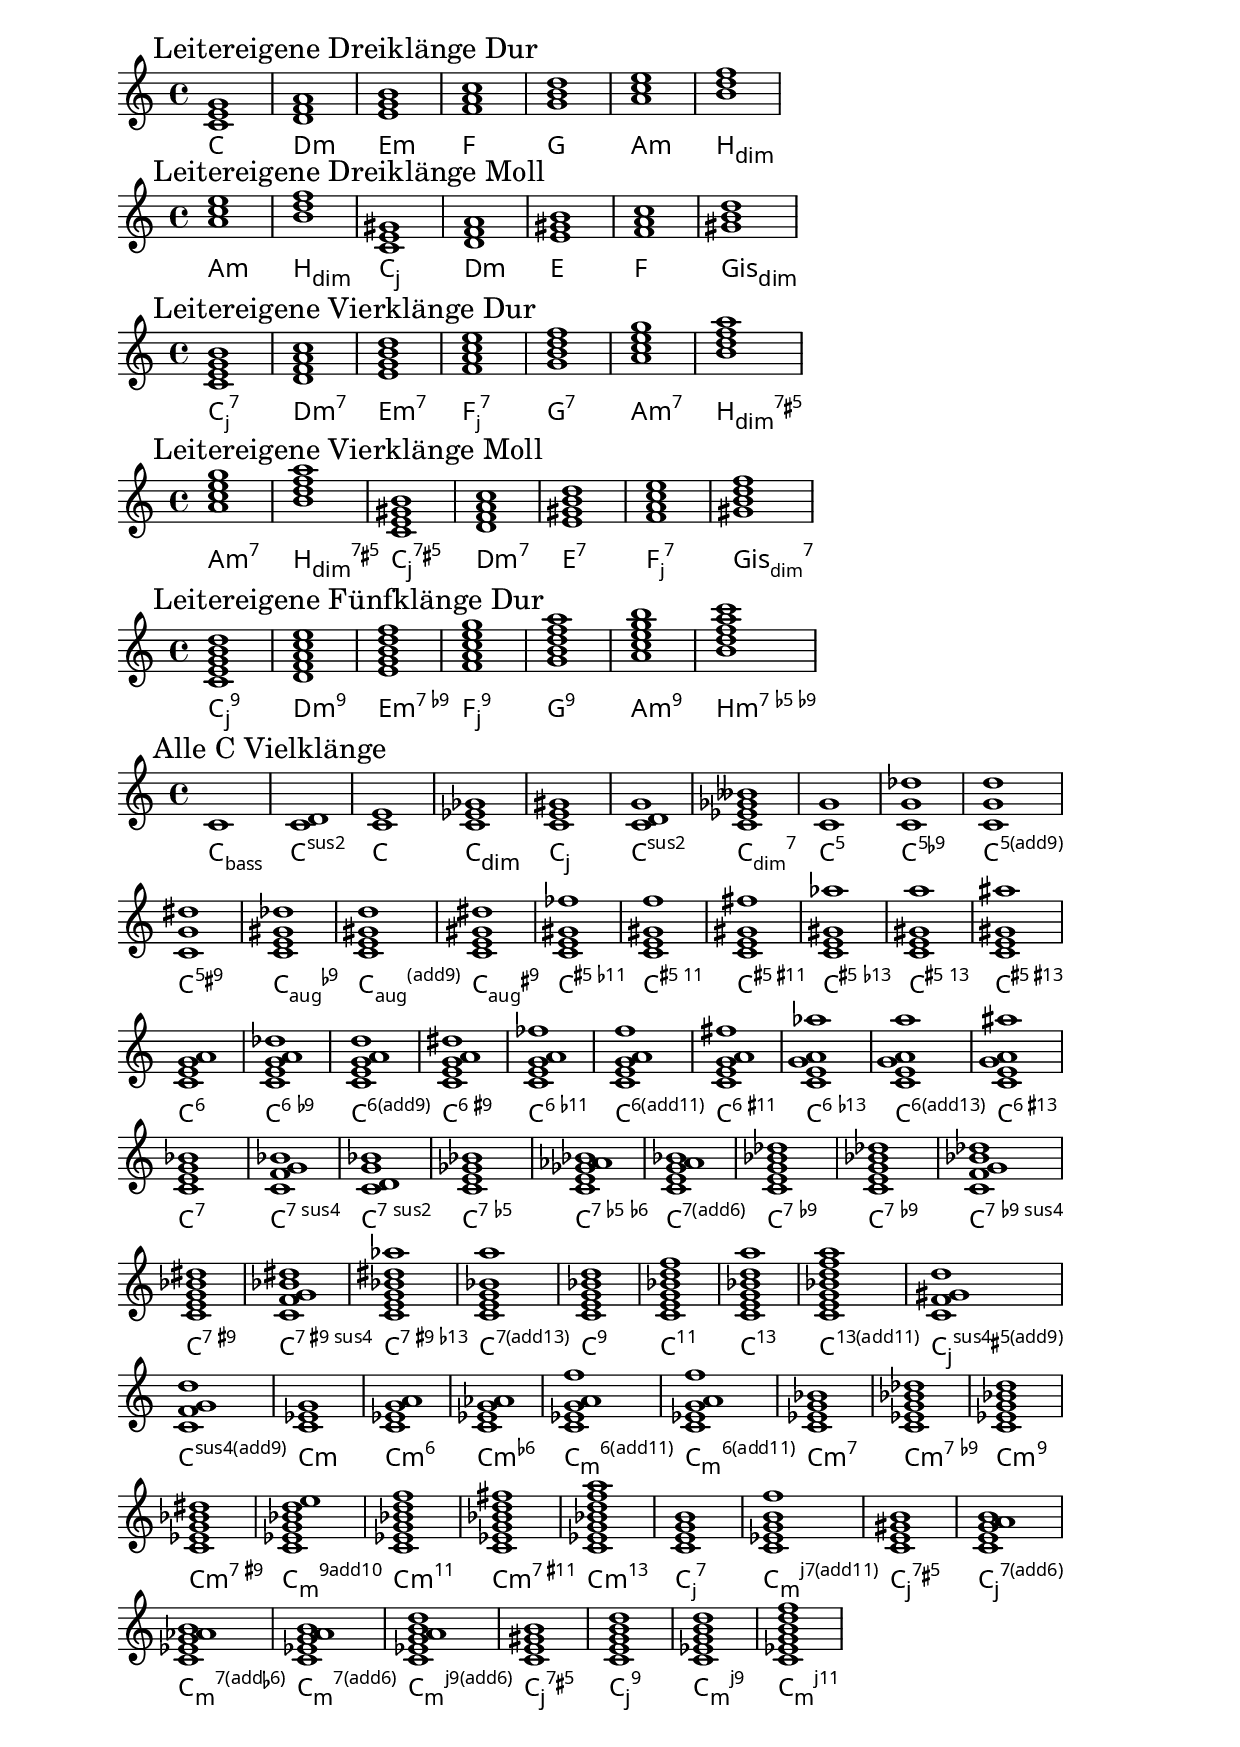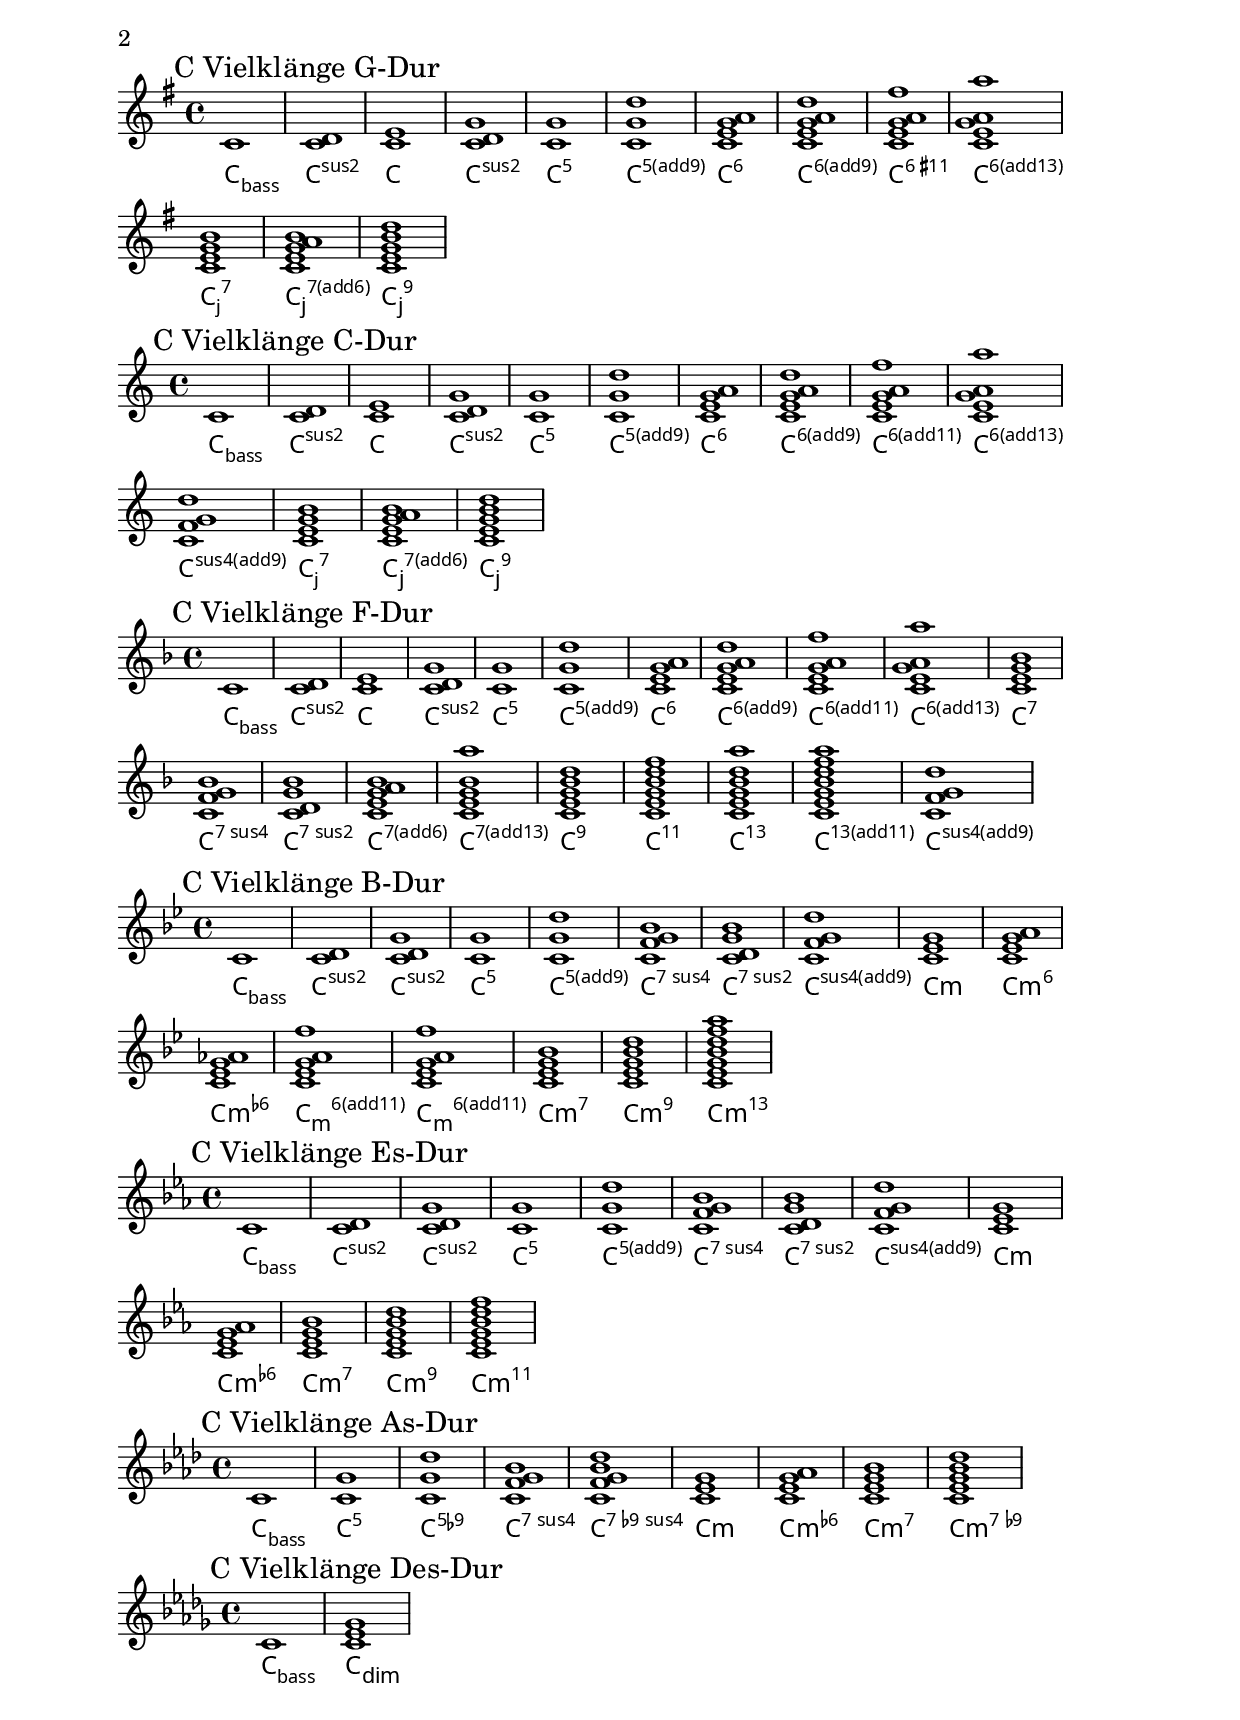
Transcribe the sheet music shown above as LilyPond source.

\version "2.19.37"
\language "deutsch"

#(define (music-elts x)
   (if (not (ly:music? x))
       #()
       (ly:music-property x 'elements)))

#(define (music-name x)
   (if (not (ly:music? x))
       #f
       (ly:music-property x 'name)))

#(define (pitch-equals? p1 p2)
   (and
    (= (ly:pitch-alteration p1) (ly:pitch-alteration p2))
    (= (ly:pitch-notename p1) (ly:pitch-notename p2))))

#(define remove-unnecessary-alterations
   (lambda (plis)
     (cond
      ;; wir haben fertig
      ((null? plis) '())
      (else (cons (ly:make-pitch 0
                    (ly:pitch-notename (car plis))
                    (ly:pitch-alteration (car plis)))
              (remove-unnecessary-alterations (cdr plis)))

        ))))

#(define remove-double-pitches
   ;; wir entfernen aus der sortierten und gebügelten Liste doppelte Einträge
   (lambda (plis)
     (cond
      ;; wir haben fertig
      ;; wenn kein Schwanz mehr vorhanden ist
      ((null? (cdr plis)) plis)
      (else
       (cond
        ((eq? (car plis) (cadr plis))
         (remove-double-pitches (cdr plis)))
        (else
         (cons (car plis) (remove-double-pitches (cdr plis))
           )))))))

#(define wer-are-done-now
   (lambda (music)
     (cond
      ;; das dient nur dazu, um Fehler abzufangen
      ;; von nix kommt nix ;-)
      ((null? music) '())
      ;; keine MusiK?
      ;; dann retournieren wir den Input
      ((not (ly:music? music)) music)
      (else
       (remove-double-pitches (sort (remove-unnecessary-alterations (music-pitches music) ) ly:pitch<?) )
       ))))

#(define (naturalize-pitch p)
   (let ((o (ly:pitch-octave p))
         (a (* 4 (ly:pitch-alteration p)))
         ;; alteration, a, in quarter tone steps,
         ;; for historical reasons
         (n (ly:pitch-notename p)))
     (cond
      ((and (> a 1)
            (or (eq? n 6)
                (eq? n 2)))
       (set! a (- a 2))
       (set! n (+ n 1)))
      ((and (< a -1)
            (or (eq? n 0) (eq? n 3)))
       (set! a (+ a 2))
       (set! n (- n 1))))
     (cond
      ((> a 2) (set! a (- a 4)) (set! n (+ n 1)))
      ((< a -2) (set! a (+ a 4)) (set! n (- n 1))))
     (ly:make-pitch 0 n (/ a 4))))

#(define (all-pitches-from-music music)
   "Return a list of all pitches from @var{music}."
   ;; Opencoded for efficiency.
   (reverse!
    (let loop ((music music) (pitches '()))
      (let ((p  (ly:music-property music 'pitch)))
        (if (ly:pitch? p)
            (cons (naturalize-pitch p) pitches)
            (let ((elt (ly:music-property music 'element)))
              (fold loop
                (if (ly:music? elt)
                    (loop elt pitches)
                    pitches)
                (ly:music-property music 'elements))))))))

#(define make-pitchlist-from-musiclist
   ;; wir erschaffen eine Pitchliste aus der Musikliste
   (lambda (ls)
     (cond
      ;; wir haben fertig, wenn Liste leer ist
      ((null? ls) '())

      ;; wenn das Listenelement ein gültiger Musikausdruck ist
      ;; dann fügen wir die sortierte Pitchliste als Listenelement hinzu
      ((ly:music? (car ls))
       (cons (sort (all-pitches-from-music (car ls) ) ly:pitch<?)
         ;(cons (car l2) (vvv l1 (cdr l2)))
         (make-pitchlist-from-musiclist (cdr ls)))
       )
      ;; ansonsten machen wir mit dem Rest der Liste weiter
      (else (make-pitchlist-from-musiclist (cdr ls)))
      )
     )
   )

#(define is-in?
   ;; wir versuchen zu eruieren
   ;; ob alle Elemente der Liste l1 in l2 enthalten sind
   ;; genauer gesagt müssen nur notename und alteration stimmen
   ;; die Oktavlage interessiert uns nicht
   (lambda ( l1 l2 )
     ( cond
       ;; zunächst prüfen wir, ob die Testliste bereits erschöpft ist
       ;; wenn ja dann ist es wahr
       ((null? l1) #t
         )
       ;; wenn die Zielliste erschöpft ist
       ;; ist es falsch
       ((null? l2) #f
         )
       ;; wir überprüfen das erste Element der Testliste
       ;; wenn es gleich dem ersten Element der Zielliste ist
       ;; dann können wir mit dem restlichen Teil der Testliste fortsetzen
       ((pitch-equals? (car l1) (car l2))
        (is-in? (cdr l1) l2)
        ;'equalPitch
        )
       ;; ansonsten versuchen wir es mit dem folgenden Element der Zielliste
       (else (is-in? l1 (cdr l2))
         )
       )
     )
   )

#(define make-chord-list
   ;; wir wollen jetzt die Musikausdrücke in eine Liste hängen
   ;; l1 ist unsere Testliste
   ;; l2 enthält die Pitches
   ;; l3 enthält die Musik

   (lambda (l1 l2 l3)
     ( cond
       ;; wenn die Akkordliste leer ist, dann verabschieden wir uns
       ((null? l2) '()
         )
       ;; wenn die Testliste leer ist, dann ist es auch aus
       ((null? l1) '() )
       ;; wenn die Noten der Testliste im ersten Akkord enthalten sind,
       ;; wird der Akkord hinzugefügt
       ((is-in? l1 (car l2))
        (cons (car l3) (make-chord-list l1 (cdr l2) (cdr l3)))
        )
       ;; wenn die Noten von l1 nicht im ersten Akkord enthalten sind
       ;; machen wir mit der restlichen Akkordliste weiter
       (else (make-chord-list l1 (cdr l2) (cdr l3))
         )
       )
     )
   )

%% Liste der transponierten AKkorde
%% in zwei Stufen
%% die innere Funktion durchläuft die Akkordliste
%% die äußere die Tonleiterliste
%% das hat den Sinn, dass ich die Liste der Akkorde insgesamt transponieren will
%% und nicht jeden Akkord transponiere

#(define ( chords-in-all-scales Pitch Musik)
   (append-map
    (lambda (p)
      (map
       (lambda (music)
         #{ { \transpose c $p $music } #})
       Musik
       )
      )
    (event-chord-pitches Pitch)
    )
   )

#(define  (list-all-chords-from-music music)
   "Return a list of all Chords from @var{music}."
   (reverse!
    (let loop ((music music) (pitches '()))
      (let ((p  (music-name music)))
        (if (eq? p 'EventChord)
            (cons  music pitches)
            (let ((elt (ly:music-property music 'element)))
              (fold loop
                (if (ly:music? elt)
                    (loop elt pitches)
                    pitches)
                (music-elts music))))))))

#(define  (display-music-tree music)
   "arbeitet alle Zweige einer Musikdefinition durch @var{music}."
   (reverse!
    (let loop ((music music) (pitches '()))
      (let ((p  (music-name music)))
        ;#!#
        (write (string-append
                "\n(eq? p 'EventChord): " (format "~a" p)
                ))  ;#!#
        (if (eq? p 'EventChord)
            (cons  music pitches)
            (let ((elt (ly:music-property music 'element)))
              #!#
              (write (string-append
                      "\n liste? 'element: " (format "~a" (list? elt))
                      "\n (ly:music-property music 'element " (format "~a" (ly:music? elt))
                      ))  #!#
              (fold loop
                (if (ly:music? elt)
                    (loop elt pitches)
                    pitches)
                (music-elts music))))))))

%% und jetzt das Ergebnis aller Mühen
PitchesInChords =
#(define-music-function (Input Akkordliste Tonarten)
   (ly:music? ly:music? ly:music?)

   ;; Input ist der Musikausdruck, der analysiert werden soll
   ;; Akkordliste eine Liste von Akkorden, mit denen der Input abgeglichen werden soll
   ;; Tonarten enthält eine Liste von Pitches, in die Akkorde transponiert werden sollen

   ;; wir ziehen die Pitches raus
   ;; normieren sie und sortieren sowie Entfernen doppelte
   ;;(define myInput (fixfertig Input))

   ;; jetzt müssen wir die Akkordliste analysieren

   ;(define ChordListe (list-all-chords-from-music Akkordliste))

   ;; wir transponieren die Akkordliste in alle Tonarten
   ;;(define MusikListe (chords-in-all-scales Tonarten (list-all-chords-from-music Akkordliste))

   ;; wir machen aus unserer Liste der Akkorde eine Liste von Pitches zwecks Vergleichsmöglichkeit
   ;;(define PitLis (mk-pitch MusikListe))

   ;; das funktioniert nur, wenn alles ineinandergeschachtelt wird

   (make-sequential-music
    (make-chord-list
     (wer-are-done-now Input)
     (make-pitchlist-from-musiclist (chords-in-all-scales Tonarten (list-all-chords-from-music Akkordliste)))
     (chords-in-all-scales Tonarten (list-all-chords-from-music Akkordliste) ))
    )
   )

% grosub=\sub \fontsize #+1.5

chExceptionMusic = {
  <c d e f g a h>1-\markup { \sub "Dur" }
  <c d es f g as b>1-\markup { \sub "Moll natural" }
  <c d es f g as h>1-\markup { \sub "Moll harm." }
  <c d es f g a h>1-\markup { \sub "Moll mel." }
  <c des e f g as b >1-\markup { \sub "Spanish Gypsy" }
  <c d es f ges g as h>1-\markup { \sub "Algerian" }
  <c d e f fis gis b>1-\markup { \sub "Arabic " }
  <c cis e f g gis h>1-\markup { \sub "Byzantine" }
  <c cis dis e f fis gis ais>1-\markup { \sub "Eight Tone Spanish" }
  <c des e fis gis ais h>1-\markup { \sub "Enigmatic asc." }
  <c des e f gis ais h>1-\markup { \sub "Enigmatic desc." }
  <c d es f g as b>1-\markup { \sub "Geez" }
  <c d e f g as b>1-\markup { \sub "Aeolian Dominant" }
  <c des f ges b>1-\markup { \sub "Hirajoshi" }
  <c d es fis g as h>1-\markup { \sub "Hungarian" }
  <c d e fis g a b>1-\markup { \sub "Acoustic Scale" }
  <c cis f g ais>1-\markup { \sub "Japanese" }
  <c d es fis g a ais>1-\markup { \sub "Romanian Minor" }
  <c d e f g as h>1-\markup { \sub "Maqams" }
  <c es f g b>1-\markup { \sub "Minor Pentatonic" }
  <c es f fis g b>1-\markup { \sub "Minor Blues" }
  <c d es e g a>1-\markup { \sub "Major Blues" }
  <c des d es f g a b>1-\markup { \sub "Adonai Malakh" }
  <c d e fis g a b>1-\markup { \sub "Bartok" }
  <c des es f ges g as h>1-\markup { \sub "Bebop Half-Diminished" }
  <c d e f g a b h>1-\markup { \sub "Bebop Dominant" }
  <c d es e f g a b>1-\markup { \sub "Bebop Minor" }
  <c d e f g gis a h>1-\markup { \sub "Bebop Major I" }
  <c d f g b>1-\markup { \sub "Egyptian" }
  <c d es f g a b>1-\markup { \sub "Dorisch" }
  <c des es f g as b >1-\markup { \sub "Phrygisch" }
  <c d e fis g a h>1-\markup { \sub "Lydisch" }
  <c d e f g a b>1-\markup { \sub "Mixolydisch" }
  <c d es f g as b>1-\markup { \sub "Äolisch" }
  <c des es g ges as b>1-\markup { \sub "Lokrisch" }
  <c d e fis gis b>1-\markup { \sub "Ganzton" }
  <c d e fis gis ais>1-\markup { \sub "Ganzton" }
  <cis dis fis gis ais>1-\markup { \sub "Halbton" }
  <c d es f g as b>1-\markup { "Moll natural" }
  <c d es f g as h>1-\markup { "Moll harm." }
  <c d es f g a h>1-\markup { "Moll mel." }

  <c>1-\markup { \sub "bass" }
  <c es ges>1-\markup { \sub \fontsize #+1.5 "dim" }
  <c e gis>1-\markup { \sub \fontsize #+1.5 "j" }
  <c e geses>1-\markup { \sub \fontsize #+1.5 "ddim" }
  <c eses ges >1-\markup { \super "dddim" }
  <c e g h>1-\markup { \sub "j" \super "7" }
  <c e g h a'>1-\markup { \sub "j" \super "7(add13)" }
  <c g >1-\markup { \super "5" }
  <c g d'>1-\markup { \super "5(add9)" }
  <c e gis dis'>1-\markup { \sub "aug" \super { \smaller \sharp "9" } }
  <c e gis des'>1-\markup { \sub "aug" \super { \smaller \flat "9" } }
  <c e gis d'>1-\markup { \sub "aug" \super  "(add9)" }
  <c g des'>1-\markup { \super "5" \super { \smaller \flat "9"  } }
  <c g dis'>1-\markup { \super "5"  \super { \smaller \sharp "9"} }
  <c e g a b>1-\markup { \super "7(add6)" }
  <c es g h>1-\markup { \sub \fontsize #+1.5 "m" \super "j7" }
  <c es g h d' f'>1-\markup { \sub \fontsize #+1.5 "m" \super "j11" }
  <c es g b c'>1-\markup { \sub \fontsize #+1.5 "m" \super "7add8" }
  <c es g b d' e'>1-\markup { \sub \fontsize #+1.5 "m" \super "9add10" }
  <c es g b d' f' g'>1-\markup { \sub \fontsize #+1.5 "m" \super "11add12" }
  <c es ges h>1-\markup { \sub \fontsize #+1.5 "m" \super { "j7" \smaller \flat "5" } }
  <c es ges b des>1-\markup { \sub \fontsize #+1.5 "m" \super { "7" \smaller \flat "5" \smaller \flat "9" } }
  <c es ges b>1-\markup { \sub \fontsize #+1.5 "dim" \super { "7" \smaller \sharp "5" } }
  <c es ges heses>1-\markup { \sub "dim" \super "7" }
  <c es ges heses des >1-\markup { \sub "dim" \super { "7" \smaller \flat "9" } }
  <c e  ges h>1-\markup { \sub \fontsize #+1.5 "j7" \super {  \smaller \flat "5" } }
  <c e g h d'>1-\markup { \sub \fontsize #+1.5 "j" \super "9" }
  <c e g h d' a'>1-\markup { \sub \fontsize #+1.5 "j9" \super "(add13)" }
  <c e g b  a' >1-\markup { \super "7(add13)" }
  %<c e g  d' >1-\markup { \super "add9" }
  <c e g b des' as' >1-\markup { \super { \smaller \flat "9" \smaller \flat 13 } }
  <c e g b d' a' >1-\markup { \super "13" }
  <c e g a d'>1-\markup {  \super "6(add9)" }
  <c e g a f'>1-\markup { \super "6(add11)" }
  <c e g b d' f' a'>1-\markup { \super "13(add11)" }
  <c e g a a'>1-\markup { \super "6(add13)" }
  %<c e g a fis'>1-\markup { \super "6(add" \super { \sharp "11)" } }
  % <c es g as h>1-\markup { "m" \super "7(add" \super { \flat "6)" } }
  <c es g as h>1-\markup { \sub \fontsize #+1.5 "m" \super "7(add" \super { \smaller \flat "6)" } }
  <c es g a h>1-\markup { \sub \fontsize #+1.5 "m" \super "7(add6)" }
  <c es g h f'>1-\markup { \sub \fontsize #+1.5 "m" \super "j7(add11)" }
  <c es g a h d'>1-\markup { \sub \fontsize #+1.5 "m" \super "j9(add6)" }
  <c e gis h>1-\markup { \sub \fontsize #+1.5 "j" \super "7" \super { \smaller \sharp 5 } }
  <c e g a h>1-\markup { \sub \fontsize #+1.5 "j" \super "7(add6)" }
  <c f gis d'>1-\markup { \sub \fontsize #+1.5 "j" \super { "sus4"  \smaller \sharp "5(add9)" } }
  <c e g h dis'>1-\markup { \super { "j7" \smaller \sharp "9" } }
  <c e gis h d'>1-\markup { \super { "j9" \smaller \sharp "5" } }
  <c es g h d'>1-\markup { \sub \fontsize #+1.5 "m"  \super { "j9" } }
  <c f g d'>1-\markup { \super "sus4(add9)" }
  <c es g a f'>1-\markup { \sub \fontsize #+1.5 "m" \super "6(add11)" }
  <c es ges b >1-\markup { \sub \fontsize #+1.5 "m" \super "7" \super { \smaller \flat "5" } }
  <c e g h d' f' a'>1-\markup { \sub \fontsize #+1.5 "j" \super "13" }
  <c e g h d' f'>1-\markup { \sub \fontsize #+1.5 "j" \super "11" }
  <c e g h d' fis'>1-\markup { \sub \fontsize #+1.5 "j"  \super { \smaller \sharp "11" } }

}

inst =
#(define-music-function
  (string)
  (string?)
  #{ <>^\markup \bold \box #string #})

#(define ((chord-name->german-markup-text-alteration B-instead-of-Bb) pitch lowercase?)

   (define (pitch-alteration-semitones pitch)
     (inexact->exact (round (* (ly:pitch-alteration pitch) 2))))

   (define (conditional-string-downcase str condition)
     (if condition
         (string-downcase str)
         str))

   (let* ((name (ly:pitch-notename pitch))
          (alt-semitones  (pitch-alteration-semitones pitch))
          (n-a (if (member (cons name alt-semitones) `((6 . -1) (6 . -1)))
                   (cons 7 (+ (if B-instead-of-Bb 1 1) alt-semitones))
                   (cons name alt-semitones))))
     (make-line-markup
      (list
       (make-simple-markup
        (conditional-string-downcase
         (vector-ref #("C" "D" "E" "F" "G" "A" "H" "B") (car n-a))
         lowercase?))
       (let ((alteration (/ (cdr n-a) 2)))
         (cond
          ((and (equal? lowercase? #f) (= alteration FLAT) (= (car n-a) 7)) (make-simple-markup ""))
          ((and (= alteration FLAT) (or (= (car n-a) 5) (= (car n-a) 2) )) (make-simple-markup "s"))
          ((= alteration FLAT) (make-simple-markup "es"))
          ((and (= alteration DOUBLE-FLAT) (or (= (car n-a) 5)(= (car n-a) 2) )) (make-simple-markup "ses"))
          ((= alteration DOUBLE-FLAT) (make-simple-markup "eses"))
          ((= alteration SHARP) (make-simple-markup "is"))
          ((= alteration DOUBLE-SHARP) (make-simple-markup "isis"))
          (else empty-markup)))))))

#(define germanChords (chord-name->german-markup-text-alteration #t))

chExceptions = #( append
                  ( sequential-music-to-chord-exceptions chExceptionMusic #t)
                  ignatzekExceptions)

FootLeft = #(string-append "Lilypond Datei: " (ly:parser-output-name) )
FootCenter = #(string-append "")
FootRight = #(string-append "gesetzt mit LILYPOND " (lilypond-version) " am " (strftime "%d.%m.%Y %H:%M:%S" (localtime (current-time))))

\layout {
  \context {
    \ChordNames
    chordNameLowercaseMinor = ##f
    chordRootNamer = #germanChords
    chordNoteNamer = #note-name->german-markup
    \override ChordName.font-name = #"Monospac821 BT"
    chordNameExceptions = #chExceptions
    \override ChordName.font-size = #1
    \override ChordName.font-series = #'bold
  }
}


% Convert music to list and prepend to existing exceptions.
chExceptions = #( append
                  ( sequential-music-to-chord-exceptions chExceptionMusic #t)
                  ignatzekExceptions)

chExceptions = #( append
                  ( sequential-music-to-chord-exceptions chExceptionMusic #t)
                  ignatzekExceptions)

myPitches = \relative c'' { < c e d f >1  }

CChords =  \chordmode {
  c1:1 c:2 c:3
  c:dim c:aug c:sus2 c:dim7
  c:5 c:5.9- c:5.9 c:5.9+ c:5+.9- c:5+.9 c:5+.9+ c:5+.11- c:5+.11 c:5+.11+ c:5+.13- c:5+.13 c:5+.13+
  c:6 c:6.9- c:6.9 c:6.9+ c:6.11- c:6.11 c:6.11+ c:6.13- c:6.13 c:6.13+
  c:7 c:7sus4 c:7sus2 c:7.5- c:7.5-.6- c:7.6 c:7.9- c:7.9- c:7.9-sus4 c:7.9+ c:7.9+sus4 c:7.9+.13- c:7.13
  c:9
  c:11
  c:13 c:13.11 c:sus4.5+.9 c:sus4.9
  c:m c:m6 c:m6- c:m6.11 c:m6.11 c:m7 c:m9- c:m9 c:m9+ c:m10 c:m11 c:m11+ c:m13
  c:maj c:maj3-.11.5 c:maj5+ c:maj6 c:maj6-.3- c:maj6.3- c:maj6.3-.9 c:maj7.5+ c:maj9 c:maj9.3- c:maj9.3-.11
}

CChordsGDur =  \chordmode {
  c1:1 c:2 c:3
  c:sus2
  c:5 c:5.9
  c:6 c:6.9 c:6.11+ c:6.13
  c:maj c:maj6 c:maj9
}

CChordsDesDur =  \chordmode {
  c1:1
  c:dim
}

CChordsAsDur =  \chordmode {
  c1:1
  c:5 c:5.9-
  c:7sus4 c:7.9-sus4
  c:m c:m6- c:m7 c:m9-
}

CChordsEsDur =  \chordmode {
  c1:1 c:2 c:sus2
  c:5 c:5.9
  c:7sus4 c:7sus2
  c:sus4.9
  c:m c:m6- c:m7 c:m9 c:m11
}

CChordsBDur =  \chordmode {
  c1:1 c:2  c:sus2
  c:5 c:5.9
  c:7sus4 c:7sus2
  c:sus4.9
  c:m c:m6 c:m6- c:m6.11 c:m6.11 c:m7 c:m9 c:m13
}

CChordsFDur =  \chordmode {
  c1:1 c:2 c:3
  c:sus2
  c:5 c:5.9
  c:6 c:6.9 c:6.11 c:6.13
  c:7 c:7sus4 c:7sus2 c:7.6 c:7.13
  c:9
  c:11
  c:13 c:13.11 c:sus4.9
}


CChordsCDur =  \chordmode {
  c1:1 c:2 c:3
  c:sus2
  c:5 c:5.9
  c:6 c:6.9 c:6.11 c:6.13
  c:sus4.9
  c:maj c:maj6 c:maj9
}

DurLeitereigeneDreiklaenge  = \chordmode { c1 d:m e:m f g a:m h:dim }
DurLeitereigeneVierklaenge  = \chordmode { c1:maj7 d:m7 e:m7 f:maj7 g:7 a:m7 h:dim7.7 }
DurLeitereigeneFuenfklaenge  = \chordmode { c1:maj9 d:m9 e:m9.9- f:maj9 g:9 a:m9 h:dim7.7.9- }

MollLeitereigeneDreiklaenge = \chordmode { a1:m h:dim c:aug d:m e f gis:dim  }
MollLeitereigeneVierklaenge  = \chordmode { a1:m7 h:m7.5-  c:maj7.5+ d:m7 e:7 f:maj7 gis:dim7 }

myScales = { c }
\paper {
  #(set-paper-size "a4")
  left-margin = #20
}
myContext =  \layout {
  indent = #0
  ragged-last-bottom = ##t
  ragged-last = ##t
  ragged-bottom = ##f
  line-width = #160
  \context {
    \Score
    \remove "Bar_number_engraver" % Taktnummerierung
    \override BarNumber.break-visibility = #'#(#f #f #f)
    \override BarNumber.break-visibility = #end-of-line-invisible
    \override BarNumber.self-alignment-X = #CENTER
    %% \override NonMusicalPaperColumn.line-break-permission = ##f
    %% \override NonMusicalPaperColumn.page-break-permission = ##f
    \override RehearsalMark.self-alignment-X = #LEFT
  }
}

\score
{
  <<
    \new Voice
    {
      \mark \markup "Leitereigene Dreiklänge Dur"
      \DurLeitereigeneDreiklaenge
    }
    \new ChordNames
    {
      \germanChords \set chordNameExceptions = #chExceptions
      \DurLeitereigeneDreiklaenge
    }
  >>
  \myContext
}

\score
{
  <<
    \new Voice
    {
      \mark \markup "Leitereigene Dreiklänge Moll"
      \MollLeitereigeneDreiklaenge
    }
    \new ChordNames
    {
      \germanChords \set chordNameExceptions = #chExceptions
      \MollLeitereigeneDreiklaenge
    }
  >>
  \myContext
}

\score
{
  <<
    \new Voice
    {
      \mark \markup "Leitereigene Vierklänge Dur"
      \DurLeitereigeneVierklaenge
    }
    \new ChordNames
    {
      \germanChords \set chordNameExceptions = #chExceptions
      \DurLeitereigeneVierklaenge
    }
  >>
  \myContext
}

\score
{
  <<
    \new Voice
    {
      \mark \markup "Leitereigene Vierklänge Moll"
      \MollLeitereigeneVierklaenge
    }
    \new ChordNames
    {
      \germanChords \set chordNameExceptions = #chExceptions
      \MollLeitereigeneVierklaenge
    }
  >>
  \myContext
}

\score
{
  <<
    \new Voice
    {
      \mark \markup "Leitereigene Fünfklänge Dur"
      \DurLeitereigeneFuenfklaenge
    }
    \new ChordNames
    {
      \germanChords \set chordNameExceptions = #chExceptions
      \DurLeitereigeneFuenfklaenge
    }
  >>
  \myContext
}

\score
{
  <<
    \new Voice
    {
      \mark \markup "Alle C Vielklänge"
      \CChords
    }
    \new ChordNames
    {
      \germanChords \set chordNameExceptions = #chExceptions
      \CChords
    }
  >>
  \myContext
}

\score
{
  <<
    \new Voice
    {
      \mark \markup "C Vielklänge G-Dur"
      \key g \major
      \CChordsGDur
    }
    \new ChordNames
    {
      \germanChords \set chordNameExceptions = #chExceptions
      \CChordsGDur
    }
  >>
  \myContext
}

\score
{
  <<
    \new Voice
    {
      \mark \markup "C Vielklänge C-Dur"
      \CChordsCDur
    }
    \new ChordNames
    {
      \germanChords \set chordNameExceptions = #chExceptions
      \CChordsCDur
    }
  >>
  \myContext
}

\score
{
  <<
    \new Voice
    {
      \mark \markup "C Vielklänge F-Dur"
      \key f \major
      \CChordsFDur
    }
    \new ChordNames
    {
      \germanChords \set chordNameExceptions = #chExceptions
      \CChordsFDur
    }
  >>
  \myContext
}

\score
{
  <<
    \new Voice
    {
      \mark \markup "C Vielklänge B-Dur"
      \key b \major
      \CChordsBDur
    }
    \new ChordNames
    {
      \germanChords \set chordNameExceptions = #chExceptions
      \CChordsBDur
    }
  >>
  \myContext
}

\score
{
  <<
    \new Voice
    {
      \mark \markup "C Vielklänge Es-Dur"
      \key es \major
      \CChordsEsDur
    }
    \new ChordNames
    {
      \germanChords \set chordNameExceptions = #chExceptions
      \CChordsEsDur
    }
  >>
  \myContext
}

\score
{
  <<
    \new Voice
    {
      \mark \markup "C Vielklänge As-Dur"
      \key as \major
      \CChordsAsDur
    }
    \new ChordNames
    {
      \germanChords \set chordNameExceptions = #chExceptions
      \CChordsAsDur
    }
  >>
  \myContext
}

\score
{
  <<
    \new Voice
    {
      \mark \markup "C Vielklänge Des-Dur"
      \key des \major
      \CChordsDesDur
    }
    \new ChordNames
    {
      \germanChords \set chordNameExceptions = #chExceptions
      \CChordsDesDur
    }
  >>
  \myContext
}

%{
\layout {

  \context {
    \Score
    \override RehearsalMark.padding = #3
    \override RehearsalMark.self-alignment-X = #LEFT
  }
}
<<
  \new Voice
  {
    \textLengthOn
    \mark \markup "Input"
    \myPitches \bar ".."
    \mark \markup "these Chords contain all Notes from the Input"
    \PitchesInChords \myPitches \myChords \myScales
  }
  \new ChordNames {
    s1
    \PitchesInChords \myPitches \myChords \myScales
  }
>>
%}
